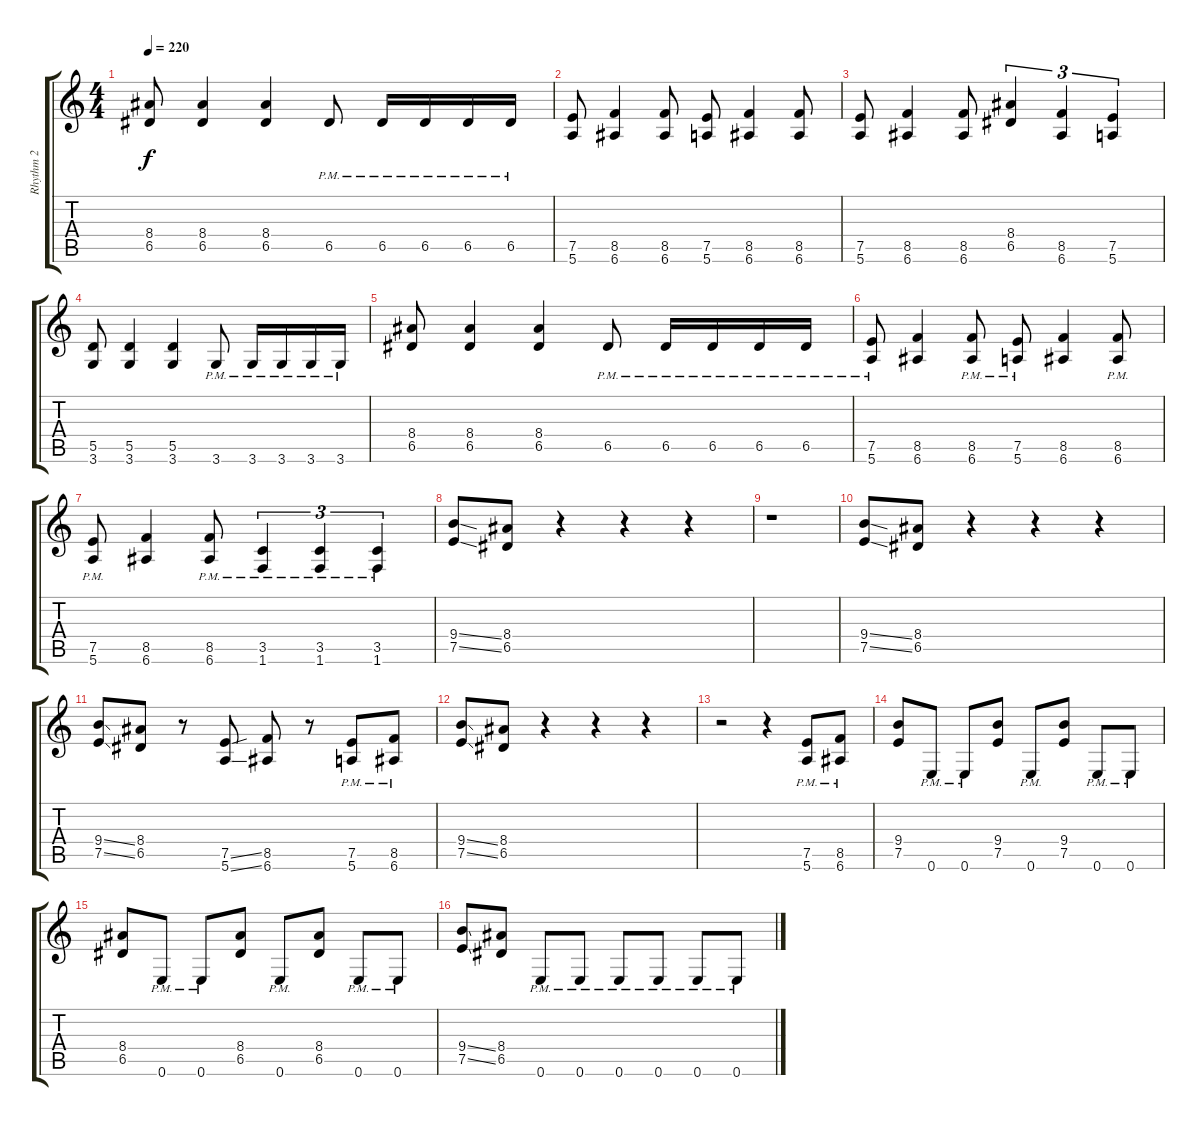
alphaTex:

\track ("Rhythm 2" "Rhythm 2") {instrument distortionguitar}
\staff {score tabs}
\tuning (E4 B3 G3 D3 A2 E2) {hide}
\ts (4 4)
\tempo 220
\clef g2
\ks c
(8.4 6.5).8{dy f} (8.4 6.5).4 (8.4 6.5).4 6.5{pm}.8 6.5{pm}.16 6.5{pm}.16 6.5{pm}.16 6.5{pm}.16 |
(7.5 5.6).8 (8.5 6.6).4 (8.5 6.6).8 (7.5 5.6).8 (8.5 6.6).4 (8.5 6.6).8 |
(7.5 5.6).8 (8.5 6.6).4 (8.5 6.6).8 (8.4 6.5).4{tu (3 2)} (8.5 6.6).4{tu (3 2)} (7.5 5.6).4{tu (3 2)} |
(5.5 3.6).8 (5.5 3.6).4 (5.5 3.6).4 3.6{pm}.8 3.6{pm}.16 3.6{pm}.16 3.6{pm}.16 3.6{pm}.16 |
(8.4 6.5).8 (8.4 6.5).4 (8.4 6.5).4 6.5{pm}.8 6.5{pm}.16 6.5{pm}.16 6.5{pm}.16 6.5{pm}.16 |
(7.5{pm} 5.6{pm}).8 (8.5 6.6).4 (8.5{pm} 6.6{pm}).8 (7.5{pm} 5.6{pm}).8 (8.5 6.6).4 (8.5{pm} 6.6{pm}).8 |
(7.5{pm} 5.6{pm}).8 (8.5 6.6).4 (8.5{pm} 6.6{pm}).8 (3.5{pm} 1.6{pm}).4{tu (3 2)} (3.5{pm} 1.6{pm}).4{tu (3 2)} (3.5{pm} 1.6{pm}).4{tu (3 2)} |
(9.4{ss} 7.5{ss}).8 (8.4 6.5).8 r.4 r.4 r.4 |
r.1 |
(9.4{ss} 7.5{ss}).8 (8.4 6.5).8 r.4 r.4 r.4 |
(9.4{ss} 7.5{ss}).8 (8.4 6.5).8 r.8 (7.5{ss} 5.6{ss}).8 (8.5 6.6).8 r.8 (7.5{pm} 5.6{pm}).8 (8.5{pm} 6.6{pm}).8 |
(9.4{ss} 7.5{ss}).8 (8.4 6.5).8 r.4 r.4 r.4 |
r.2 r.4 (7.5{pm} 5.6{pm}).8 (8.5{pm} 6.6{pm}).8 |
(9.4 7.5).8 0.6{pm}.8 0.6{pm}.8 (9.4 7.5).8 0.6{pm}.8 (9.4 7.5).8 0.6{pm}.8 0.6{pm}.8 |
(8.4 6.5).8 0.6{pm}.8 0.6{pm}.8 (8.4 6.5).8 0.6{pm}.8 (8.4 6.5).8 0.6{pm}.8 0.6{pm}.8 |
(9.4{ss} 7.5{ss}).8 (8.4 6.5).8 0.6{pm}.8 0.6{pm}.8 0.6{pm}.8 0.6{pm}.8 0.6{pm}.8 0.6{pm}.8
